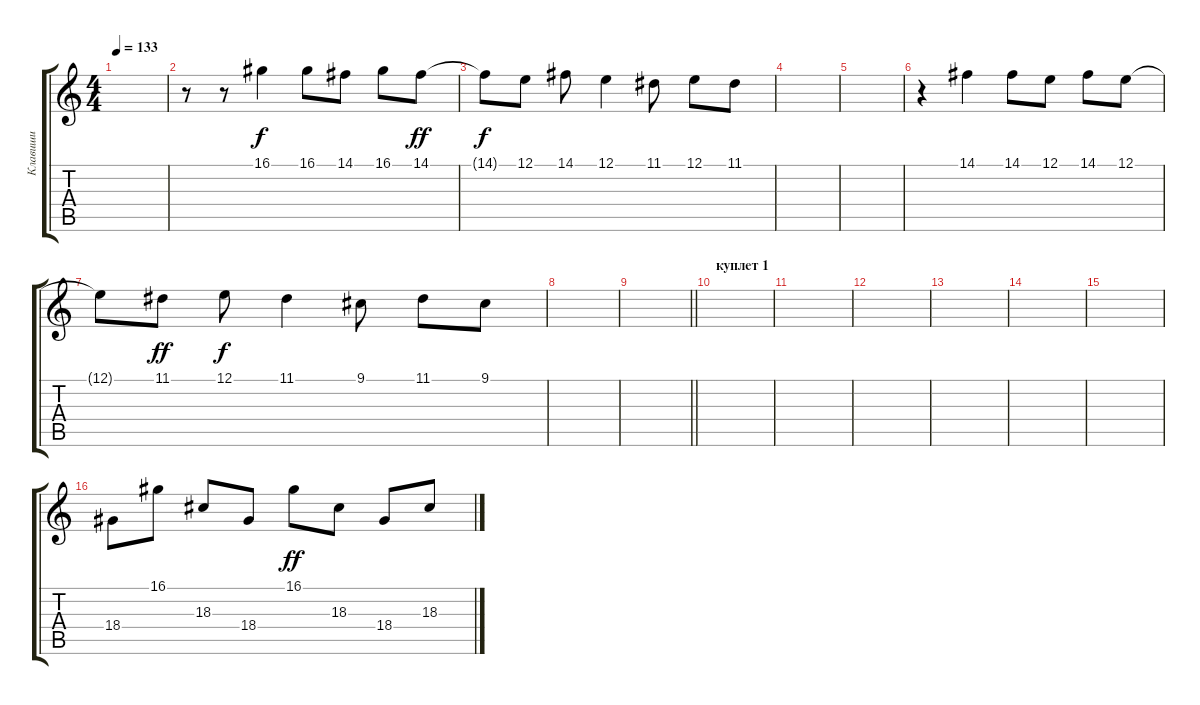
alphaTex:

\track ("Клавиши" "Клавиши") {instrument acousticgrandpiano}
\staff {score tabs}
\tuning (E4 B3 G3 D3 A2 E2) {hide}
\ts (4 4)
\tempo 133
\clef g2
\ks c
|
r.8 r.8 16.1.4 16.1.8 14.1.8{dy f} 16.1.8 14.1.8{dy ff} |
14.1{t}.8{dy f} 12.1.8 14.1.8 12.1.4 11.1.8 12.1.8 11.1.8 |
|
|
r.4 14.1.4 14.1.8 12.1.8 14.1.8 12.1.8 |
12.1{t}.8 11.1.8{dy ff} 12.1.8{dy f} 11.1.4 9.1.8 11.1.8 9.1.8 |
|
\barLineRight lightlight
|
\section ("" "куплет 1")
|
|
|
|
|
|
18.4.8 16.1.8 18.3.8 18.4.8 16.1.8{dy ff} 18.3.8 18.4.8 18.3.8
